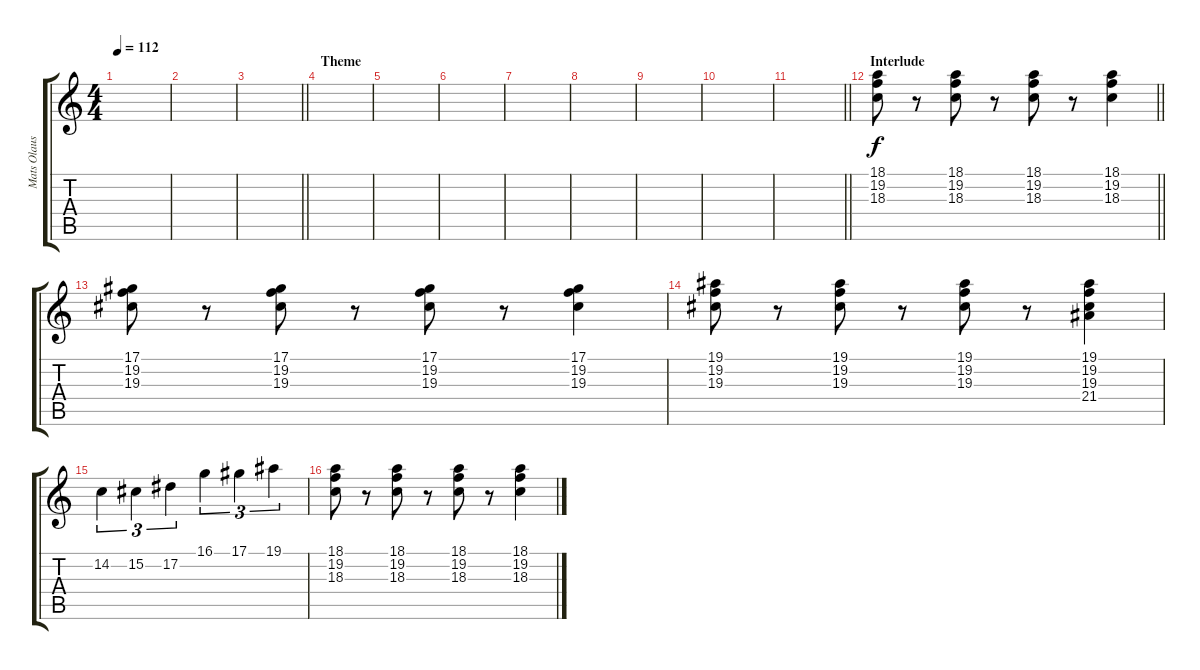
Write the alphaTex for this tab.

\track ("Mats Olausson" "Mats Olaus") {instrument violin}
\staff {score tabs}
\tuning (Eb4 Bb3 Gb3 Db3 Ab2 Eb2) {hide}
\ts (4 4)
\tempo 112
\clef g2
\ks c
|
|
\barLineRight lightlight
|
\section ("" "Theme")
|
|
|
|
|
|
|
\barLineRight lightlight
|
\section ("" "Interlude")
\barLineRight lightlight
(18.1 19.2 18.3).8 r.8 (18.1 19.2 18.3).8 r.8 (18.1 19.2 18.3).8 r.8 (18.1 19.2 18.3).4 |
(17.1 19.2 19.3).8 r.8 (17.1 19.2 19.3).8 r.8 (17.1 19.2 19.3).8 r.8 (17.1 19.2 19.3).4 |
(19.1 19.2 19.3).8 r.8 (19.1 19.2 19.3).8 r.8 (19.1 19.2 19.3).8 r.8 (19.1 19.2 19.3 21.4).4 |
14.2.4{tu (3 2)} 15.2.4{tu (3 2)} 17.2.4{tu (3 2)} 16.1.4{tu (3 2)} 17.1.4{tu (3 2)} 19.1.4{tu (3 2)} |
(18.1 19.2 18.3).8 r.8 (18.1 19.2 18.3).8 r.8 (18.1 19.2 18.3).8 r.8 (18.1 19.2 18.3).4
